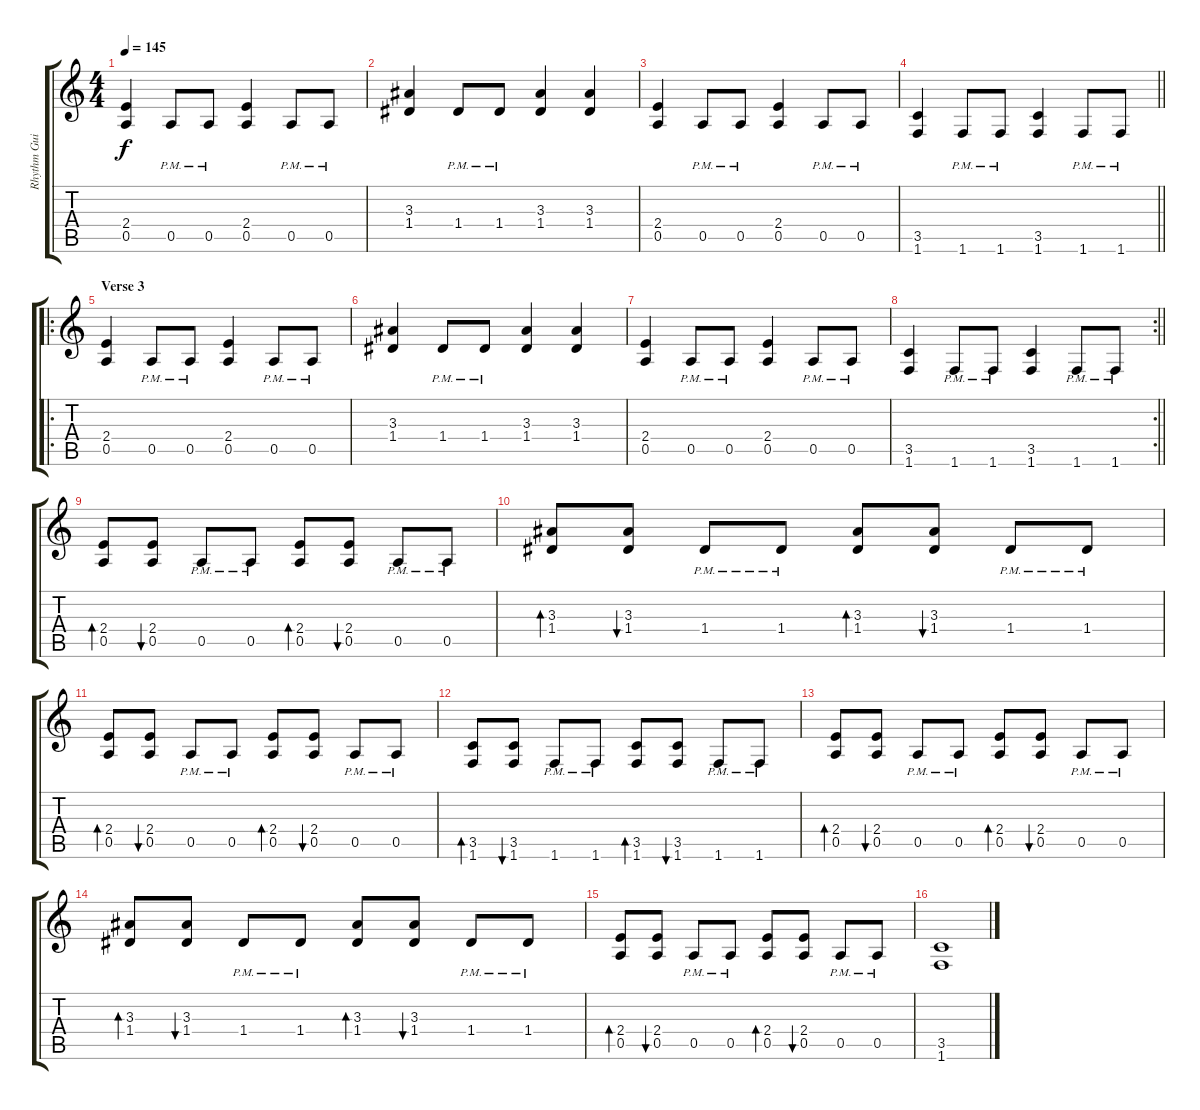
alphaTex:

\track ("Rhythm Guitar" "Rhythm Gui") {instrument distortionguitar}
\staff {score tabs}
\tuning (E4 B3 G3 D3 A2 E2) {hide}
\ts (4 4)
\tempo 145
\clef g2
\ks c
(2.4 0.5).4{dy f} 0.5{pm}.8 0.5{pm}.8 (2.4 0.5).4 0.5{pm}.8 0.5{pm}.8 |
(3.3 1.4).4 1.4{pm}.8 1.4{pm}.8 (3.3 1.4).4 (3.3 1.4).4 |
(2.4 0.5).4 0.5{pm}.8 0.5{pm}.8 (2.4 0.5).4 0.5{pm}.8 0.5{pm}.8 |
\barLineRight lightlight
(3.5 1.6).4 1.6{pm}.8 1.6{pm}.8 (3.5 1.6).4 1.6{pm}.8 1.6{pm}.8 |
\ro
\section ("" "Verse 3")
(2.4 0.5).4 0.5{pm}.8 0.5{pm}.8 (2.4 0.5).4 0.5{pm}.8 0.5{pm}.8 |
(3.3 1.4).4 1.4{pm}.8 1.4{pm}.8 (3.3 1.4).4 (3.3 1.4).4 |
(2.4 0.5).4 0.5{pm}.8 0.5{pm}.8 (2.4 0.5).4 0.5{pm}.8 0.5{pm}.8 |
\rc 2
\barLineRight lightlight
(3.5 1.6).4 1.6{pm}.8 1.6{pm}.8 (3.5 1.6).4 1.6{pm}.8 1.6{pm}.8 |
(2.4 0.5).8{bd 30} (2.4 0.5).8{bu 60} 0.5{pm}.8 0.5{pm}.8 (2.4 0.5).8{bd 30} (2.4 0.5).8{bu 60} 0.5{pm}.8 0.5{pm}.8 |
(3.3 1.4).8{bd 30} (3.3 1.4).8{bu 60} 1.4{pm}.8 1.4{pm}.8 (3.3 1.4).8{bd 30} (3.3 1.4).8{bu 60} 1.4{pm}.8 1.4{pm}.8 |
(2.4 0.5).8{bd 30} (2.4 0.5).8{bu 60} 0.5{pm}.8 0.5{pm}.8 (2.4 0.5).8{bd 30} (2.4 0.5).8{bu 60} 0.5{pm}.8 0.5{pm}.8 |
(3.5 1.6).8{bd 30} (3.5 1.6).8{bu 60} 1.6{pm}.8 1.6{pm}.8 (3.5 1.6).8{bd 30} (3.5 1.6).8{bu 60} 1.6{pm}.8 1.6{pm}.8 |
(2.4 0.5).8{bd 30} (2.4 0.5).8{bu 60} 0.5{pm}.8 0.5{pm}.8 (2.4 0.5).8{bd 30} (2.4 0.5).8{bu 60} 0.5{pm}.8 0.5{pm}.8 |
(3.3 1.4).8{bd 30} (3.3 1.4).8{bu 60} 1.4{pm}.8 1.4{pm}.8 (3.3 1.4).8{bd 30} (3.3 1.4).8{bu 60} 1.4{pm}.8 1.4{pm}.8 |
(2.4 0.5).8{bd 30} (2.4 0.5).8{bu 60} 0.5{pm}.8 0.5{pm}.8 (2.4 0.5).8{bd 30} (2.4 0.5).8{bu 60} 0.5{pm}.8 0.5{pm}.8 |
(3.5 1.6).1
